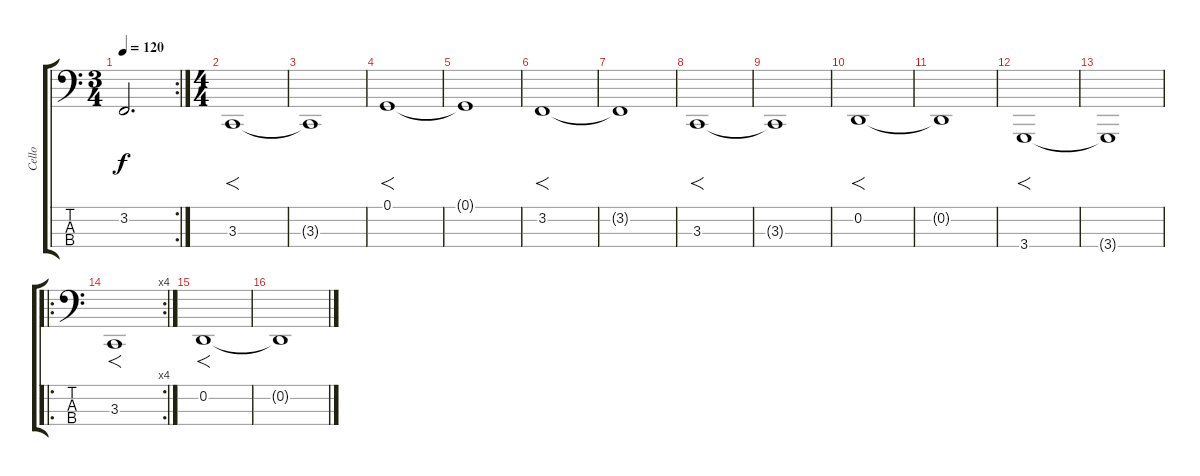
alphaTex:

\track ("Cello" "Cello") {instrument cello}
\staff {score tabs}
\tuning (G2 D2 A1 E1) {hide}
\rc 2
\ts (3 4)
\tempo 120
\clef f4
\ks c
3.2{t}.2{d dy f} |
\ts (4 4)
3.3.1{f} |
3.3{t}.1 |
0.1.1{f} |
0.1{t}.1 |
3.2.1{f} |
3.2{t}.1 |
3.3.1{f} |
3.3{t}.1 |
0.2.1{f} |
0.2{t}.1 |
3.4.1{f} |
3.4{t}.1 |
\ro
\rc 4
3.3.1{f} |
0.2.1{f} |
0.2{t}.1
